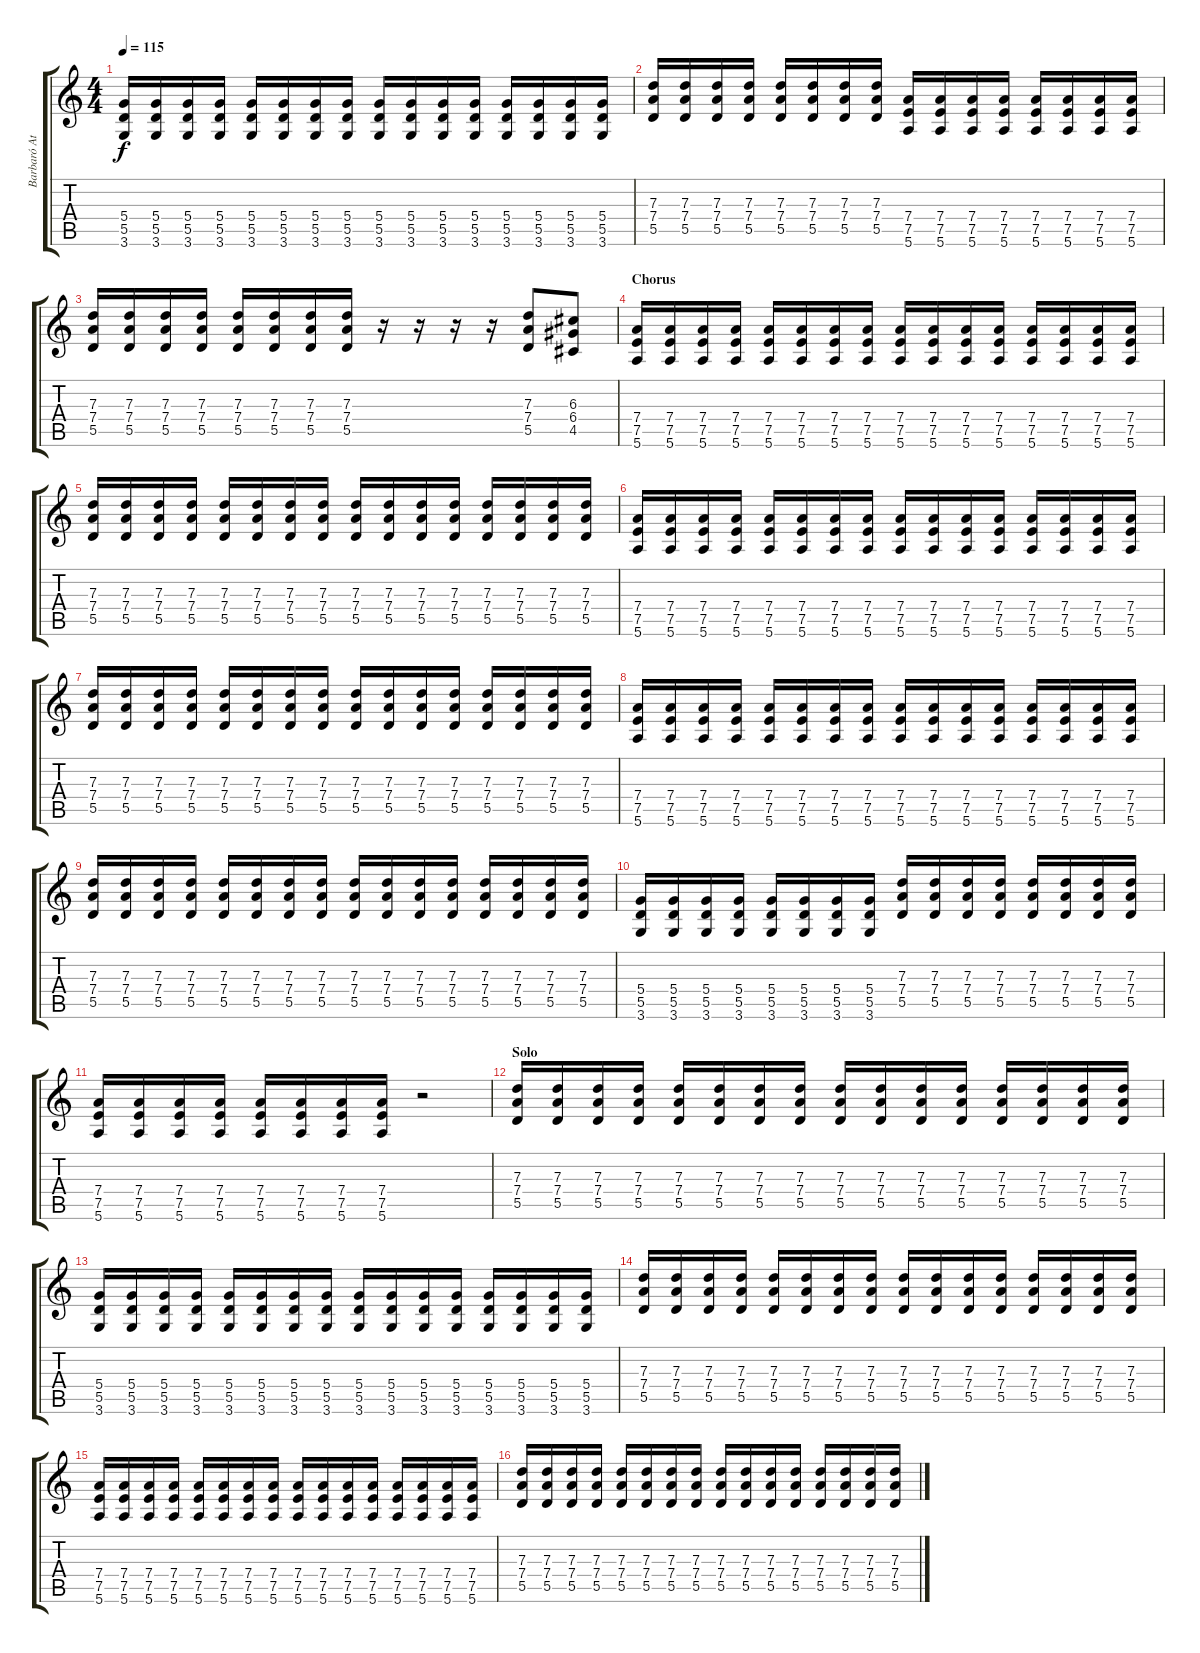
\track ("Barbaró Attila (distortion)" "Barbaró At") {instrument distortionguitar}
\staff {score tabs}
\tuning (E4 B3 G3 D3 A2 E2) {hide}
\ts (4 4)
\tempo 115
\clef g2
\ks c
(5.4 5.5 3.6).16{dy f} (5.4 5.5 3.6).16 (5.4 5.5 3.6).16 (5.4 5.5 3.6).16 (5.4 5.5 3.6).16 (5.4 5.5 3.6).16 (5.4 5.5 3.6).16 (5.4 5.5 3.6).16 (5.4 5.5 3.6).16 (5.4 5.5 3.6).16 (5.4 5.5 3.6).16 (5.4 5.5 3.6).16 (5.4 5.5 3.6).16 (5.4 5.5 3.6).16 (5.4 5.5 3.6).16 (5.4 5.5 3.6).16 |
(7.3 7.4 5.5).16 (7.3 7.4 5.5).16 (7.3 7.4 5.5).16 (7.3 7.4 5.5).16 (7.3 7.4 5.5).16 (7.3 7.4 5.5).16 (7.3 7.4 5.5).16 (7.3 7.4 5.5).16 (7.4 7.5 5.6).16 (7.4 7.5 5.6).16 (7.4 7.5 5.6).16 (7.4 7.5 5.6).16 (7.4 7.5 5.6).16 (7.4 7.5 5.6).16 (7.4 7.5 5.6).16 (7.4 7.5 5.6).16 |
(7.3 7.4 5.5).16 (7.3 7.4 5.5).16 (7.3 7.4 5.5).16 (7.3 7.4 5.5).16 (7.3 7.4 5.5).16 (7.3 7.4 5.5).16 (7.3 7.4 5.5).16 (7.3 7.4 5.5).16 r.16 r.16 r.16 r.16 (7.3 7.4 5.5).8 (6.3 6.4 4.5).8 |
\section ("" "Chorus")
(7.4 7.5 5.6).16 (7.4 7.5 5.6).16 (7.4 7.5 5.6).16 (7.4 7.5 5.6).16 (7.4 7.5 5.6).16 (7.4 7.5 5.6).16 (7.4 7.5 5.6).16 (7.4 7.5 5.6).16 (7.4 7.5 5.6).16 (7.4 7.5 5.6).16 (7.4 7.5 5.6).16 (7.4 7.5 5.6).16 (7.4 7.5 5.6).16 (7.4 7.5 5.6).16 (7.4 7.5 5.6).16 (7.4 7.5 5.6).16 |
(7.3 7.4 5.5).16 (7.3 7.4 5.5).16 (7.3 7.4 5.5).16 (7.3 7.4 5.5).16 (7.3 7.4 5.5).16 (7.3 7.4 5.5).16 (7.3 7.4 5.5).16 (7.3 7.4 5.5).16 (7.3 7.4 5.5).16 (7.3 7.4 5.5).16 (7.3 7.4 5.5).16 (7.3 7.4 5.5).16 (7.3 7.4 5.5).16 (7.3 7.4 5.5).16 (7.3 7.4 5.5).16 (7.3 7.4 5.5).16 |
(7.4 7.5 5.6).16 (7.4 7.5 5.6).16 (7.4 7.5 5.6).16 (7.4 7.5 5.6).16 (7.4 7.5 5.6).16 (7.4 7.5 5.6).16 (7.4 7.5 5.6).16 (7.4 7.5 5.6).16 (7.4 7.5 5.6).16 (7.4 7.5 5.6).16 (7.4 7.5 5.6).16 (7.4 7.5 5.6).16 (7.4 7.5 5.6).16 (7.4 7.5 5.6).16 (7.4 7.5 5.6).16 (7.4 7.5 5.6).16 |
(7.3 7.4 5.5).16 (7.3 7.4 5.5).16 (7.3 7.4 5.5).16 (7.3 7.4 5.5).16 (7.3 7.4 5.5).16 (7.3 7.4 5.5).16 (7.3 7.4 5.5).16 (7.3 7.4 5.5).16 (7.3 7.4 5.5).16 (7.3 7.4 5.5).16 (7.3 7.4 5.5).16 (7.3 7.4 5.5).16 (7.3 7.4 5.5).16 (7.3 7.4 5.5).16 (7.3 7.4 5.5).16 (7.3 7.4 5.5).16 |
(7.4 7.5 5.6).16 (7.4 7.5 5.6).16 (7.4 7.5 5.6).16 (7.4 7.5 5.6).16 (7.4 7.5 5.6).16 (7.4 7.5 5.6).16 (7.4 7.5 5.6).16 (7.4 7.5 5.6).16 (7.4 7.5 5.6).16 (7.4 7.5 5.6).16 (7.4 7.5 5.6).16 (7.4 7.5 5.6).16 (7.4 7.5 5.6).16 (7.4 7.5 5.6).16 (7.4 7.5 5.6).16 (7.4 7.5 5.6).16 |
(7.3 7.4 5.5).16 (7.3 7.4 5.5).16 (7.3 7.4 5.5).16 (7.3 7.4 5.5).16 (7.3 7.4 5.5).16 (7.3 7.4 5.5).16 (7.3 7.4 5.5).16 (7.3 7.4 5.5).16 (7.3 7.4 5.5).16 (7.3 7.4 5.5).16 (7.3 7.4 5.5).16 (7.3 7.4 5.5).16 (7.3 7.4 5.5).16 (7.3 7.4 5.5).16 (7.3 7.4 5.5).16 (7.3 7.4 5.5).16 |
(5.4 5.5 3.6).16 (5.4 5.5 3.6).16 (5.4 5.5 3.6).16 (5.4 5.5 3.6).16 (5.4 5.5 3.6).16 (5.4 5.5 3.6).16 (5.4 5.5 3.6).16 (5.4 5.5 3.6).16 (7.3 7.4 5.5).16 (7.3 7.4 5.5).16 (7.3 7.4 5.5).16 (7.3 7.4 5.5).16 (7.3 7.4 5.5).16 (7.3 7.4 5.5).16 (7.3 7.4 5.5).16 (7.3 7.4 5.5).16 |
(7.4 7.5 5.6).16 (7.4 7.5 5.6).16 (7.4 7.5 5.6).16 (7.4 7.5 5.6).16 (7.4 7.5 5.6).16 (7.4 7.5 5.6).16 (7.4 7.5 5.6).16 (7.4 7.5 5.6).16 r.2 |
\section ("" "Solo")
(7.3 7.4 5.5).16 (7.3 7.4 5.5).16 (7.3 7.4 5.5).16 (7.3 7.4 5.5).16 (7.3 7.4 5.5).16 (7.3 7.4 5.5).16 (7.3 7.4 5.5).16 (7.3 7.4 5.5).16 (7.3 7.4 5.5).16 (7.3 7.4 5.5).16 (7.3 7.4 5.5).16 (7.3 7.4 5.5).16 (7.3 7.4 5.5).16 (7.3 7.4 5.5).16 (7.3 7.4 5.5).16 (7.3 7.4 5.5).16 |
(5.4 5.5 3.6).16 (5.4 5.5 3.6).16 (5.4 5.5 3.6).16 (5.4 5.5 3.6).16 (5.4 5.5 3.6).16 (5.4 5.5 3.6).16 (5.4 5.5 3.6).16 (5.4 5.5 3.6).16 (5.4 5.5 3.6).16 (5.4 5.5 3.6).16 (5.4 5.5 3.6).16 (5.4 5.5 3.6).16 (5.4 5.5 3.6).16 (5.4 5.5 3.6).16 (5.4 5.5 3.6).16 (5.4 5.5 3.6).16 |
(7.3 7.4 5.5).16 (7.3 7.4 5.5).16 (7.3 7.4 5.5).16 (7.3 7.4 5.5).16 (7.3 7.4 5.5).16 (7.3 7.4 5.5).16 (7.3 7.4 5.5).16 (7.3 7.4 5.5).16 (7.3 7.4 5.5).16 (7.3 7.4 5.5).16 (7.3 7.4 5.5).16 (7.3 7.4 5.5).16 (7.3 7.4 5.5).16 (7.3 7.4 5.5).16 (7.3 7.4 5.5).16 (7.3 7.4 5.5).16 |
(7.4 7.5 5.6).16 (7.4 7.5 5.6).16 (7.4 7.5 5.6).16 (7.4 7.5 5.6).16 (7.4 7.5 5.6).16 (7.4 7.5 5.6).16 (7.4 7.5 5.6).16 (7.4 7.5 5.6).16 (7.4 7.5 5.6).16 (7.4 7.5 5.6).16 (7.4 7.5 5.6).16 (7.4 7.5 5.6).16 (7.4 7.5 5.6).16 (7.4 7.5 5.6).16 (7.4 7.5 5.6).16 (7.4 7.5 5.6).16 |
(7.3 7.4 5.5).16 (7.3 7.4 5.5).16 (7.3 7.4 5.5).16 (7.3 7.4 5.5).16 (7.3 7.4 5.5).16 (7.3 7.4 5.5).16 (7.3 7.4 5.5).16 (7.3 7.4 5.5).16 (7.3 7.4 5.5).16 (7.3 7.4 5.5).16 (7.3 7.4 5.5).16 (7.3 7.4 5.5).16 (7.3 7.4 5.5).16 (7.3 7.4 5.5).16 (7.3 7.4 5.5).16 (7.3 7.4 5.5).16
